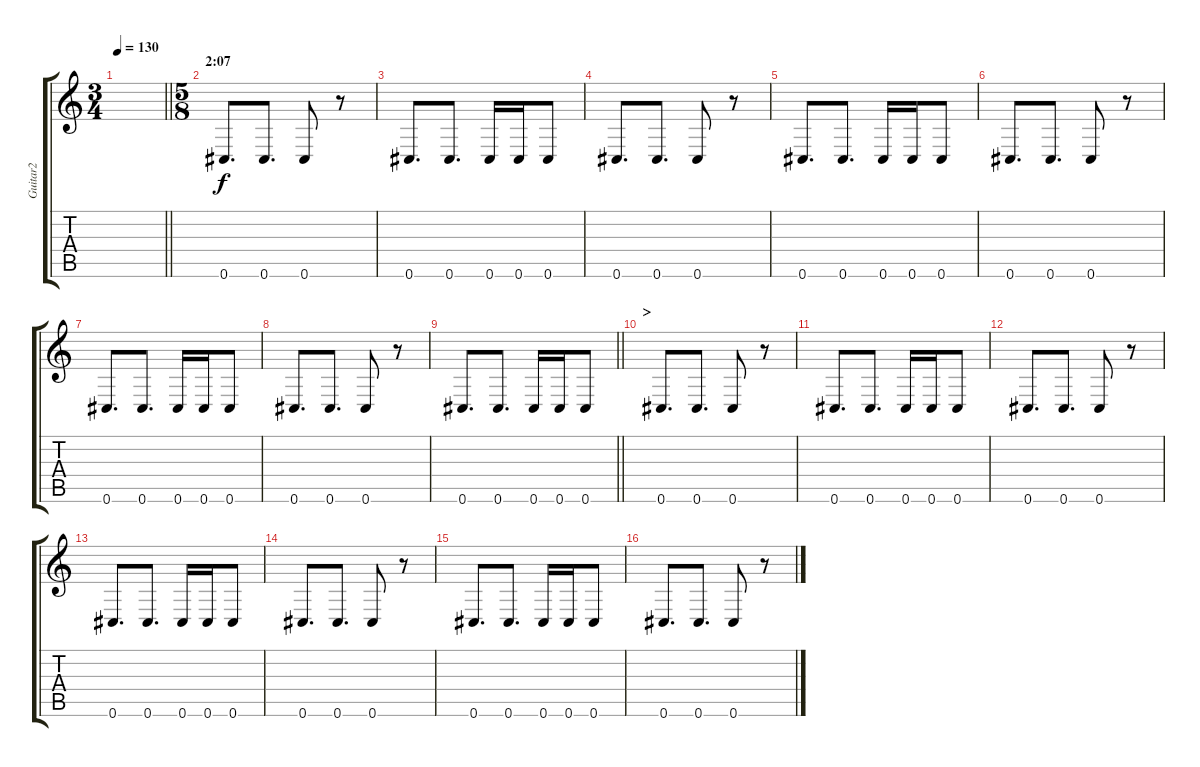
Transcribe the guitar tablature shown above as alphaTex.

\track ("Guitar2" "Guitar2") {instrument distortionguitar}
\staff {score tabs}
\tuning (Eb4 Bb3 Gb3 Db3 Ab2 Db2) {hide}
\ts (3 4)
\tempo 130
\clef g2
\barLineRight lightlight
\ks c
|
\ts (5 8)
\section ("" "2:07")
0.6.8{d volume 13} 0.6.8{d} 0.6.8 r.8 |
0.6.8{d} 0.6.8{d} 0.6.16 0.6.16 0.6.8 |
0.6.8{d} 0.6.8{d} 0.6.8 r.8 |
0.6.8{d} 0.6.8{d} 0.6.16 0.6.16 0.6.8 |
0.6.8{d} 0.6.8{d} 0.6.8 r.8 |
0.6.8{d} 0.6.8{d} 0.6.16 0.6.16 0.6.8 |
0.6.8{d} 0.6.8{d} 0.6.8 r.8 |
\barLineRight lightlight
0.6.8{d} 0.6.8{d} 0.6.16 0.6.16 0.6.8 |
\section ("" ">")
0.6.8{d} 0.6.8{d} 0.6.8 r.8 |
0.6.8{d} 0.6.8{d} 0.6.16 0.6.16 0.6.8 |
0.6.8{d} 0.6.8{d} 0.6.8 r.8 |
0.6.8{d} 0.6.8{d} 0.6.16 0.6.16 0.6.8 |
0.6.8{d} 0.6.8{d} 0.6.8 r.8 |
0.6.8{d} 0.6.8{d} 0.6.16 0.6.16 0.6.8 |
0.6.8{d} 0.6.8{d} 0.6.8 r.8
